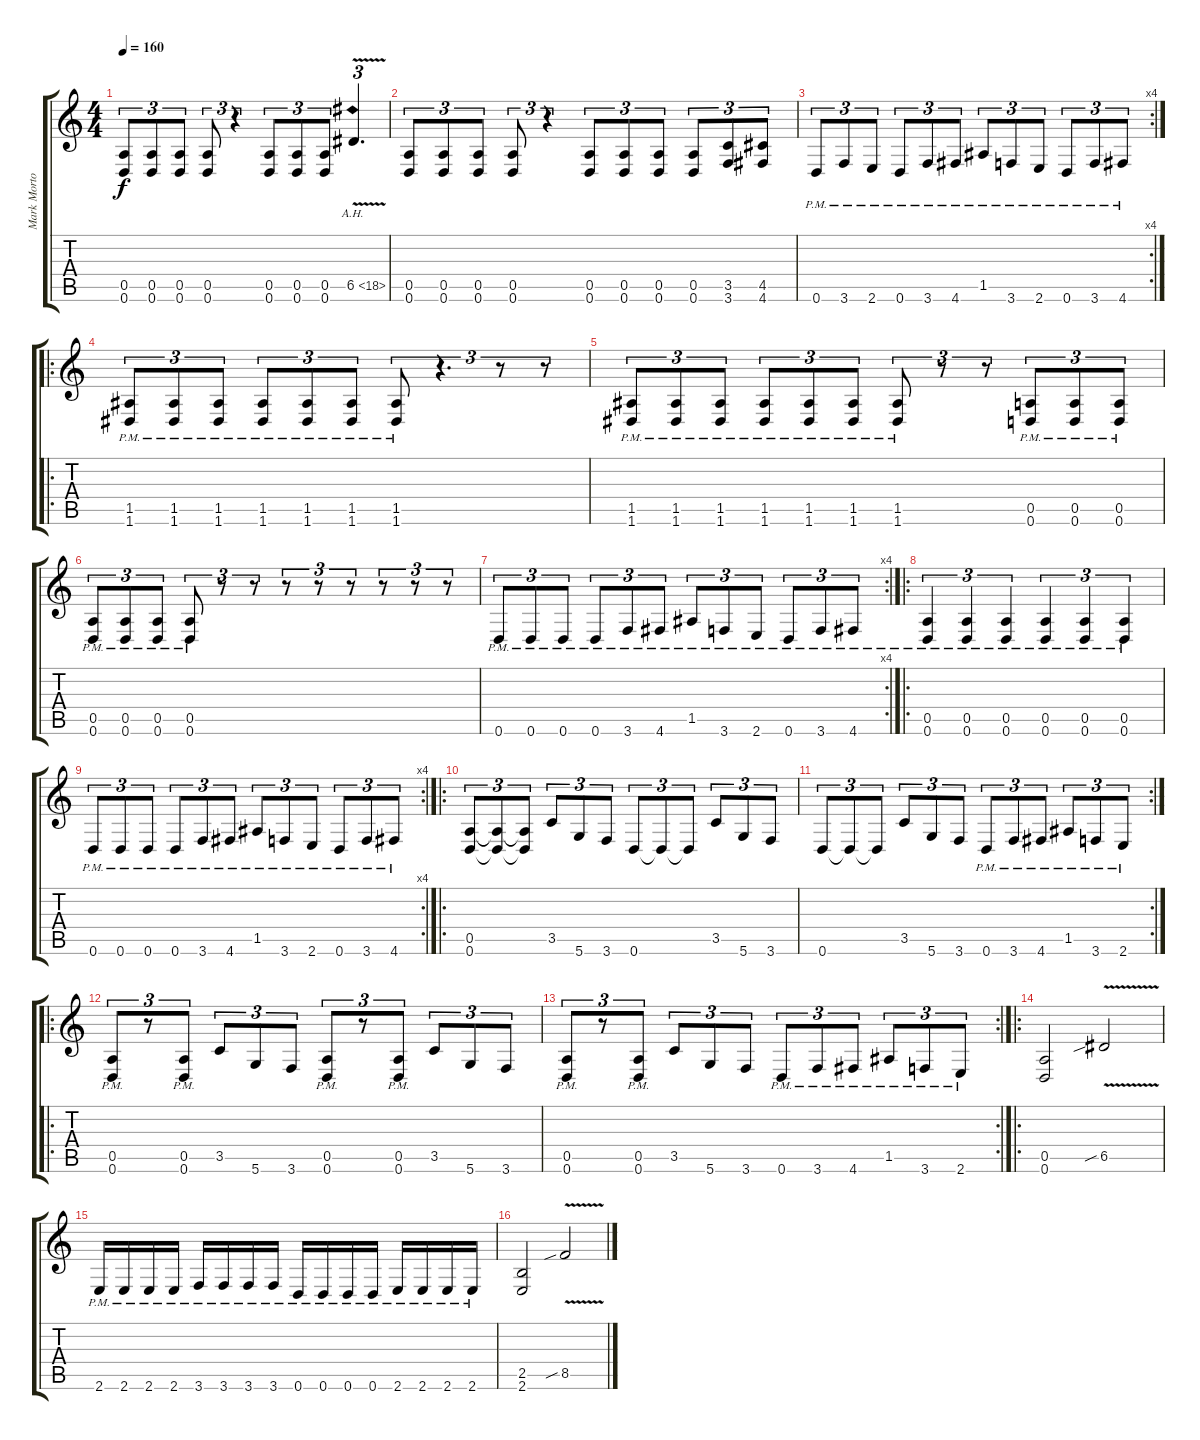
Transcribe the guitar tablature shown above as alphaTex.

\track ("Mark Morton" "Mark Morto") {instrument distortionguitar}
\staff {score tabs}
\tuning (E4 B3 G3 D3 A2 D2) {hide}
\ts (4 4)
\tempo 160
\clef g2
\ks c
(0.5 0.6).8{tu (3 2) dy f} (0.5 0.6).8{tu (3 2)} (0.5 0.6).8{tu (3 2)} (0.5 0.6).8{tu (3 2)} r.4{tu (3 2)} (0.5 0.6).8{tu (3 2)} (0.5 0.6).8{tu (3 2)} (0.5 0.6).8{tu (3 2)} 6.5{ah 12 v}.4{d tu (3 2) instrument guitarharmonics} |
(0.5 0.6).8{tu (3 2) instrument distortionguitar} (0.5 0.6).8{tu (3 2)} (0.5 0.6).8{tu (3 2)} (0.5 0.6).8{tu (3 2)} r.4{tu (3 2)} (0.5 0.6).8{tu (3 2)} (0.5 0.6).8{tu (3 2)} (0.5 0.6).8{tu (3 2)} (0.5 0.6).8{tu (3 2)} (3.5 3.6).8{tu (3 2)} (4.5 4.6).8{tu (3 2)} |
\rc 4
0.6{pm}.8{tu (3 2)} 3.6{pm}.8{tu (3 2)} 2.6{pm}.8{tu (3 2)} 0.6{pm}.8{tu (3 2)} 3.6{pm}.8{tu (3 2)} 4.6{pm}.8{tu (3 2)} 1.5{pm}.8{tu (3 2)} 3.6{pm}.8{tu (3 2)} 2.6{pm}.8{tu (3 2)} 0.6{pm}.8{tu (3 2)} 3.6{pm}.8{tu (3 2)} 4.6{pm}.8{tu (3 2)} |
\ro
(1.5{pm} 1.6{pm}).8{tu (3 2)} (1.5{pm} 1.6{pm}).8{tu (3 2)} (1.5{pm} 1.6{pm}).8{tu (3 2)} (1.5{pm} 1.6{pm}).8{tu (3 2)} (1.5{pm} 1.6{pm}).8{tu (3 2)} (1.5{pm} 1.6{pm}).8{tu (3 2)} (1.5{pm} 1.6{pm}).8{tu (3 2)} r.4{d tu (3 2)} r.8{tu (3 2)} r.8{tu (3 2)} |
(1.5{pm} 1.6{pm}).8{tu (3 2)} (1.5{pm} 1.6{pm}).8{tu (3 2)} (1.5{pm} 1.6{pm}).8{tu (3 2)} (1.5{pm} 1.6{pm}).8{tu (3 2)} (1.5{pm} 1.6{pm}).8{tu (3 2)} (1.5{pm} 1.6{pm}).8{tu (3 2)} (1.5{pm} 1.6{pm}).8{tu (3 2)} r.8{tu (3 2)} r.8{tu (3 2)} (0.5{pm} 0.6{pm}).8{tu (3 2)} (0.5{pm} 0.6{pm}).8{tu (3 2)} (0.5{pm} 0.6{pm}).8{tu (3 2)} |
(0.5{pm} 0.6{pm}).8{tu (3 2)} (0.5{pm} 0.6{pm}).8{tu (3 2)} (0.5{pm} 0.6{pm}).8{tu (3 2)} (0.5{pm} 0.6{pm}).8{tu (3 2)} r.8{tu (3 2)} r.8{tu (3 2)} r.8{tu (3 2)} r.8{tu (3 2)} r.8{tu (3 2)} r.8{tu (3 2)} r.8{tu (3 2)} r.8{tu (3 2)} |
\rc 4
0.6{pm}.8{tu (3 2)} 0.6{pm}.8{tu (3 2)} 0.6{pm}.8{tu (3 2)} 0.6{pm}.8{tu (3 2)} 3.6{pm}.8{tu (3 2)} 4.6{pm}.8{tu (3 2)} 1.5{pm}.8{tu (3 2)} 3.6{pm}.8{tu (3 2)} 2.6{pm}.8{tu (3 2)} 0.6{pm}.8{tu (3 2)} 3.6{pm}.8{tu (3 2)} 4.6{pm}.8{tu (3 2)} |
\ro
(0.5{pm} 0.6{pm}).4{tu (3 2)} (0.5{pm} 0.6{pm}).4{tu (3 2)} (0.5{pm} 0.6{pm}).4{tu (3 2)} (0.5{pm} 0.6{pm}).4{tu (3 2)} (0.5{pm} 0.6{pm}).4{tu (3 2)} (0.5{pm} 0.6{pm}).4{tu (3 2)} |
\rc 4
0.6{pm}.8{tu (3 2)} 0.6{pm}.8{tu (3 2)} 0.6{pm}.8{tu (3 2)} 0.6{pm}.8{tu (3 2)} 3.6{pm}.8{tu (3 2)} 4.6{pm}.8{tu (3 2)} 1.5{pm}.8{tu (3 2)} 3.6{pm}.8{tu (3 2)} 2.6{pm}.8{tu (3 2)} 0.6{pm}.8{tu (3 2)} 3.6{pm}.8{tu (3 2)} 4.6{pm}.8{tu (3 2)} |
\ro
(0.5 0.6).8{tu (3 2)} (0.5{t} 0.6{t}).8{tu (3 2)} (0.5{t} 0.6{t}).8{tu (3 2)} 3.5.8{tu (3 2)} 5.6.8{tu (3 2)} 3.6.8{tu (3 2)} 0.6.8{tu (3 2)} 0.6{t}.8{tu (3 2)} 0.6{t}.8{tu (3 2)} 3.5.8{tu (3 2)} 5.6.8{tu (3 2)} 3.6.8{tu (3 2)} |
\rc 2
0.6.8{tu (3 2)} 0.6{t}.8{tu (3 2)} 0.6{t}.8{tu (3 2)} 3.5.8{tu (3 2)} 5.6.8{tu (3 2)} 3.6.8{tu (3 2)} 0.6{pm}.8{tu (3 2)} 3.6{pm}.8{tu (3 2)} 4.6{pm}.8{tu (3 2)} 1.5{pm}.8{tu (3 2)} 3.6{pm}.8{tu (3 2)} 2.6{pm}.8{tu (3 2)} |
\ro
(0.5{pm} 0.6{pm}).8{tu (3 2)} r.8{tu (3 2)} (0.5{pm} 0.6{pm}).8{tu (3 2)} 3.5.8{tu (3 2)} 5.6.8{tu (3 2)} 3.6.8{tu (3 2)} (0.5{pm} 0.6{pm}).8{tu (3 2)} r.8{tu (3 2)} (0.5{pm} 0.6{pm}).8{tu (3 2)} 3.5.8{tu (3 2)} 5.6.8{tu (3 2)} 3.6.8{tu (3 2)} |
\rc 2
(0.5{pm} 0.6{pm}).8{tu (3 2)} r.8{tu (3 2)} (0.5{pm} 0.6{pm}).8{tu (3 2)} 3.5.8{tu (3 2)} 5.6.8{tu (3 2)} 3.6.8{tu (3 2)} 0.6{pm}.8{tu (3 2)} 3.6{pm}.8{tu (3 2)} 4.6{pm}.8{tu (3 2)} 1.5{pm}.8{tu (3 2)} 3.6{pm}.8{tu (3 2)} 2.6{pm}.8{tu (3 2)} |
\ro
(0.5 0.6).2 6.5{v sib}.2 |
2.6{pm}.16 2.6{pm}.16 2.6{pm}.16 2.6{pm}.16 3.6{pm}.16 3.6{pm}.16 3.6{pm}.16 3.6{pm}.16 0.6{pm}.16 0.6{pm}.16 0.6{pm}.16 0.6{pm}.16 2.6{pm}.16 2.6{pm}.16 2.6{pm}.16 2.6{pm}.16 |
(2.5 2.6).2 8.5{v sib}.2
